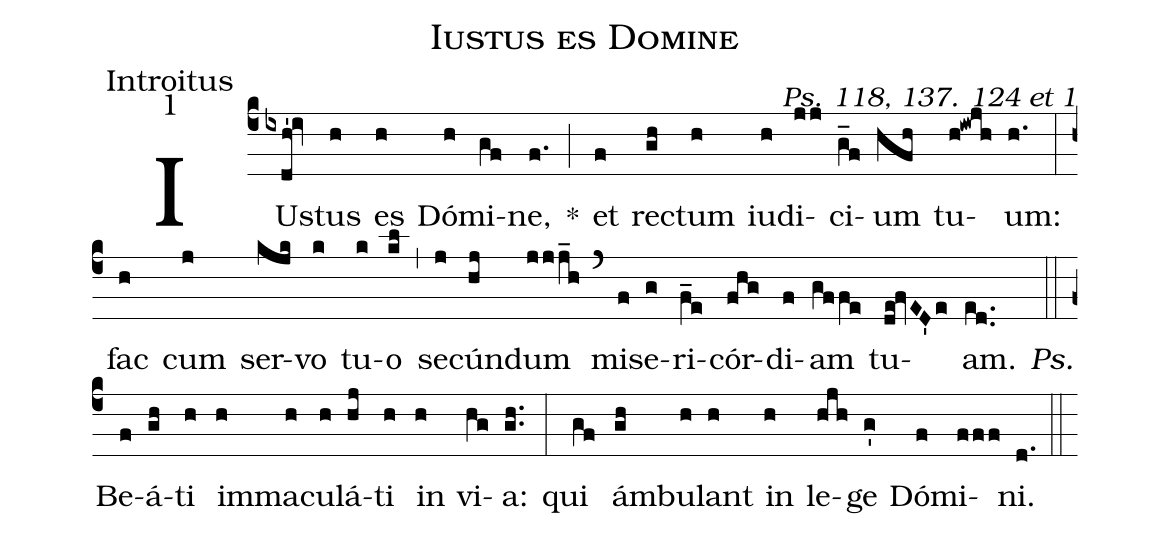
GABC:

name:Iustus es Domine;
office-part:Introitus;
mode:1;
commentary:Ps. 118, 137. 124 et 1;
%%
(c4)IUs(ixdh'!iv)tus(h) es(h) Dó(h)mi(gf)ne,(f.) *(;) et(f) rec(gh)tum(h) iu(h)di(jj)ci(g_f)um(hfh) tu(h!iwjh)um:(h.) (:) fac(h) cum(j) ser(kjk)vo(k) tu(k)o(kl) (,) se(j)cún(hj)dum(jjj_h) (`) mi(f)se(g)ri(f_e)cór(fhg)di(f)am(gf/fe) tu(de!fvED'e)am.(ed..) <i>Ps.</i>(::) Be(f)á(gh)ti(h) im(h)ma(h)cu(h)lá(hj)ti(h) in(h) vi(hg)a:(g.h.) (:) qui(gf) ám(gh)bu(h)lant(h) in(h) le(hjh)ge(g') Dó(f)mi(fff)ni.(d.) (::)
